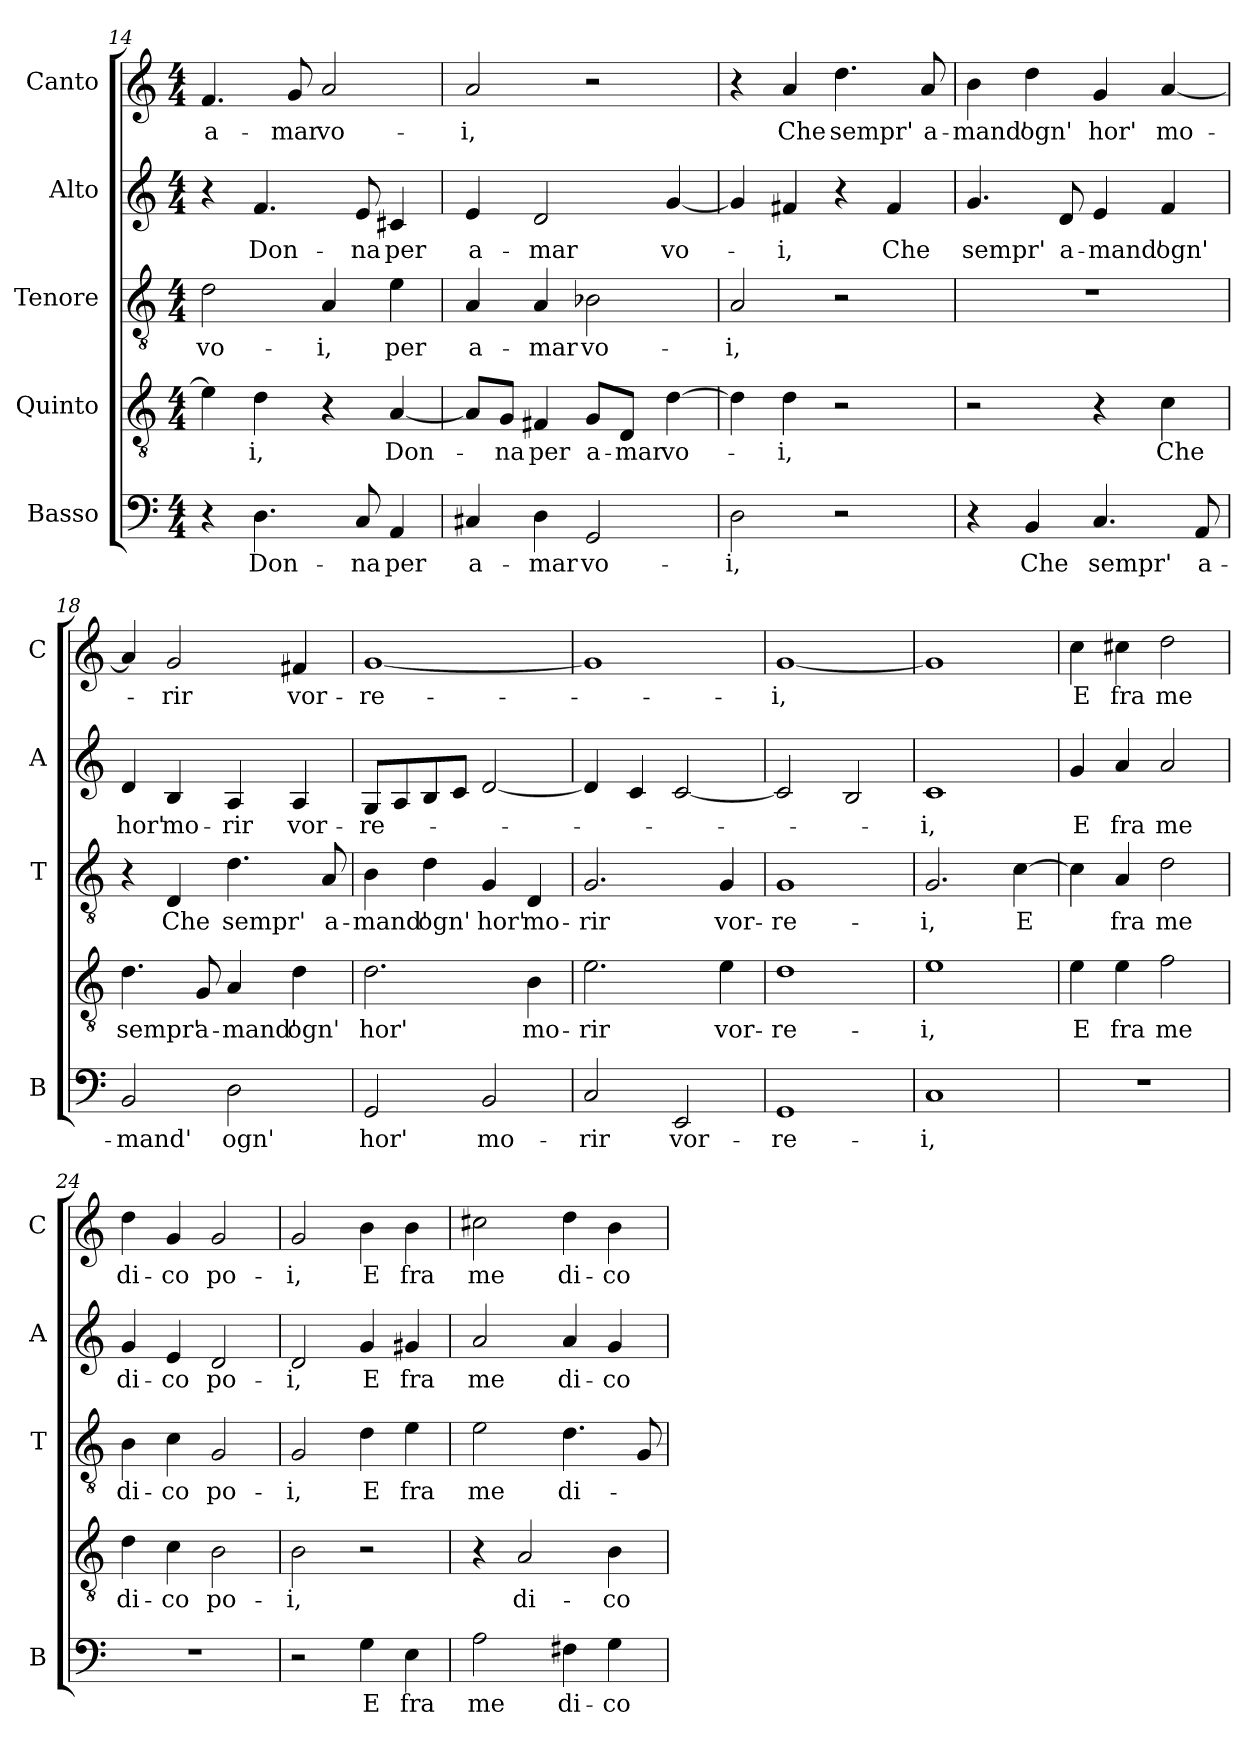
**kern	**text	**kern	**text	**kern	**text	**kern	**text	**kern	**text
*part5	*part5	*part4	*part4	*part3	*part3	*part2	*part2	*part1	*part1
*staff5	*staff5	*staff4	*staff4	*staff3	*staff3	*staff2	*staff2	*staff1	*staff1
*I"Basso	*	*I"Quinto	*	*I"Tenore	*	*I"Alto	*	*I"Canto	*
*I'B	*	*	*	*I'T	*	*I'A	*	*I'C	*
*clefF4	*	*clefGv2	*	*clefGv2	*	*clefG2	*	*clefG2	*
*k[]	*	*k[]	*	*k[]	*	*k[]	*	*k[]	*
*C:	*	*C:	*	*C:	*	*C:	*	*C:	*
*M4/4	*	*M4/4	*	*M4/4	*	*M4/4	*	*M4/4	*
=14	=14	=14	=14	=14	=14	=14	=14	=14	=14
!	!	!	!	!	!LO:LY:b	!	!	!	!LO:LY:b
4r	.	4e\]	.	2d\	vo-	4r	.	4.f/	a-
!	!LO:LY:b	!	!LO:LY:b	!	!	!	!LO:LY:b	!	!
4.D\	Don-	4d\	-i,	.	.	4.f/	Don-	.	.
!	!	!	!	!	!	!	!	!	!LO:LY:b
.	.	.	.	.	.	.	.	8g/	-mar
!	!	!	!	!	!LO:LY:b	!	!	!	!LO:LY:b
.	.	4r	.	4A/	-i,	.	.	2a/	vo-
!	!LO:LY:b	!	!	!	!	!	!LO:LY:b	!	!
8C/	-na	.	.	.	.	8e/	-na	.	.
!	!LO:LY:b	!	!LO:LY:b	!	!LO:LY:b	!	!LO:LY:b	!	!
4AA/	per	[4A/	Don-	4e\	per	4c#X/	per	.	.
!!LO:PB:g=z
=15	=15	=15	=15	=15	=15	=15	=15	=15	=15
!	!LO:LY:b	!	!	!	!LO:LY:b	!	!LO:LY:b	!	!LO:LY:b
4C#X/	a-	8A/L]	.	4A/	a-	4e/	a-	2a/	-i,
!	!	!	!LO:LY:b	!	!	!	!	!	!
.	.	8G/J	-na	.	.	.	.	.	.
!	!LO:LY:b	!	!LO:LY:b	!	!LO:LY:b	!	!LO:LY:b	!	!
4D\	-mar	4F#X/	per	4A/	-mar	2d/	-mar	.	.
!	!LO:LY:b	!	!LO:LY:b	!	!LO:LY:b	!	!	!	!
2GG/	vo-	8G/L	a-	2B-X\	vo-	.	.	2r	.
!	!	!	!LO:LY:b	!	!	!	!	!	!
.	.	8D/J	-mar	.	.	.	.	.	.
!	!	!	!LO:LY:b	!	!	!	!LO:LY:b	!	!
.	.	[4d\	vo-	.	.	[4g/	vo-	.	.
=16	=16	=16	=16	=16	=16	=16	=16	=16	=16
!	!LO:LY:b	!	!	!	!LO:LY:b	!	!	!	!
2D\	-i,	4d\]	.	2A/	-i,	4g/]	.	4r	.
!	!	!	!LO:LY:b	!	!	!	!LO:LY:b	!	!LO:LY:b
.	.	4d\	-i,	.	.	4f#X/	-i,	4a/	Che
!	!	!	!	!	!	!	!	!	!LO:LY:b
2r	.	2r	.	2r	.	4r	.	4.dd\	sempr'
!	!	!	!	!	!	!	!LO:LY:b	!	!
.	.	.	.	.	.	4f#/	Che	.	.
!	!	!	!	!	!	!	!	!	!LO:LY:b
.	.	.	.	.	.	.	.	8a/	a-
=17	=17	=17	=17	=17	=17	=17	=17	=17	=17
!	!	!	!	!	!	!	!LO:LY:b	!	!LO:LY:b
4r	.	2r	.	1r	.	4.g/	sempr'	4b\	-mand'
!	!LO:LY:b	!	!	!	!	!	!	!	!LO:LY:b
4BB/	Che	.	.	.	.	.	.	4dd\	ogn'
!	!	!	!	!	!	!	!LO:LY:b	!	!
.	.	.	.	.	.	8d/	a-	.	.
!	!LO:LY:b	!	!	!	!	!	!LO:LY:b	!	!LO:LY:b
4.C/	sempr'	4r	.	.	.	4e/	-mand'	4g/	hor'
!	!	!	!LO:LY:b	!	!	!	!LO:LY:b	!	!LO:LY:b
.	.	4c\	Che	.	.	4f/	ogn'	[4a/	mo-
!	!LO:LY:b	!	!	!	!	!	!	!	!
8AA/	a-	.	.	.	.	.	.	.	.
=18	=18	=18	=18	=18	=18	=18	=18	=18	=18
!	!LO:LY:b	!	!LO:LY:b	!	!	!	!LO:LY:b	!	!
2BB/	-mand'	4.d\	sempr'	4r	.	4d/	hor'	4a/]	.
!	!	!	!	!	!LO:LY:b	!	!LO:LY:b	!	!LO:LY:b
.	.	.	.	4D/	Che	4B/	mo-	2g/	-rir
!	!	!	!LO:LY:b	!	!	!	!	!	!
.	.	8G/	a-	.	.	.	.	.	.
!	!LO:LY:b	!	!LO:LY:b	!	!LO:LY:b	!	!LO:LY:b	!	!
2D\	ogn'	4A/	-mand'	4.d\	sempr'	4A/	-rir	.	.
!	!	!	!LO:LY:b	!	!	!	!LO:LY:b	!	!LO:LY:b
.	.	4d\	ogn'	.	.	4A/	vor-	4f#X/	vor-
!	!	!	!	!	!LO:LY:b	!	!	!	!
.	.	.	.	8A/	a-	.	.	.	.
=19	=19	=19	=19	=19	=19	=19	=19	=19	=19
!	!LO:LY:b	!	!LO:LY:b	!	!LO:LY:b	!	!LO:LY:b	!	!LO:LY:b
2GG/	hor'	2.d\	hor'	4B\	-mand'	8G/L	-re-	[1g	-re-
.	.	.	.	.	.	8A/	.	.	.
!	!	!	!	!	!LO:LY:b	!	!	!	!
.	.	.	.	4d\	ogn'	8B/	.	.	.
.	.	.	.	.	.	8c/J	.	.	.
!	!LO:LY:b	!	!	!	!LO:LY:b	!	!	!	!
2BB/	mo-	.	.	4G/	hor'	[2d/	.	.	.
!	!	!	!LO:LY:b	!	!LO:LY:b	!	!	!	!
.	.	4B\	mo-	4D/	mo-	.	.	.	.
=20	=20	=20	=20	=20	=20	=20	=20	=20	=20
!	!LO:LY:b	!	!LO:LY:b	!	!LO:LY:b	!	!	!	!
2C/	-rir	2.e\	-rir	2.G/	-rir	4d/]	.	1g]	.
.	.	.	.	.	.	4c/	.	.	.
!	!LO:LY:b	!	!	!	!	!	!	!	!
2EE/	vor-	.	.	.	.	[2c/	.	.	.
!	!	!	!LO:LY:b	!	!LO:LY:b	!	!	!	!
.	.	4e\	vor-	4G/	vor-	.	.	.	.
!!LO:LB:g=z
=21	=21	=21	=21	=21	=21	=21	=21	=21	=21
!	!LO:LY:b	!	!LO:LY:b	!	!LO:LY:b	!	!	!	!LO:LY:b
1GG	-re-	1d	-re-	1G	-re-	2c/]	.	[1g	-i,
.	.	.	.	.	.	2B/	.	.	.
=22	=22	=22	=22	=22	=22	=22	=22	=22	=22
!	!LO:LY:b	!	!LO:LY:b	!	!LO:LY:b	!	!LO:LY:b	!	!
1C	-i,	1e	-i,	2.G/	-i,	1c	-i,	1g]	.
!	!	!	!	!	!LO:LY:b	!	!	!	!
.	.	.	.	[4c\	E	.	.	.	.
=23	=23	=23	=23	=23	=23	=23	=23	=23	=23
!	!	!	!LO:LY:b	!	!	!	!LO:LY:b	!	!LO:LY:b
1r	.	4e\	E	4c\]	.	4g/	E	4cc\	E
!	!	!	!LO:LY:b	!	!LO:LY:b	!	!LO:LY:b	!	!LO:LY:b
.	.	4e\	fra	4A/	fra	4a/	fra	4cc#X\	fra
!	!	!	!LO:LY:b	!	!LO:LY:b	!	!LO:LY:b	!	!LO:LY:b
.	.	2f\	me	2d\	me	2a/	me	2dd\	me
=24	=24	=24	=24	=24	=24	=24	=24	=24	=24
!	!	!	!LO:LY:b	!	!LO:LY:b	!	!LO:LY:b	!	!LO:LY:b
1r	.	4d\	di-	4B\	di-	4g/	di-	4dd\	di-
!	!	!	!LO:LY:b	!	!LO:LY:b	!	!LO:LY:b	!	!LO:LY:b
.	.	4c\	-co	4c\	-co	4e/	-co	4g/	-co
!	!	!	!LO:LY:b	!	!LO:LY:b	!	!LO:LY:b	!	!LO:LY:b
.	.	2B\	po-	2G/	po-	2d/	po-	2g/	po-
=25	=25	=25	=25	=25	=25	=25	=25	=25	=25
!	!	!	!LO:LY:b	!	!LO:LY:b	!	!LO:LY:b	!	!LO:LY:b
2r	.	2B\	-i,	2G/	-i,	2d/	-i,	2g/	-i,
!	!LO:LY:b	!	!	!	!LO:LY:b	!	!LO:LY:b	!	!LO:LY:b
4G\	E	2r	.	4d\	E	4g/	E	4b\	E
!	!LO:LY:b	!	!	!	!LO:LY:b	!	!LO:LY:b	!	!LO:LY:b
4E\	fra	.	.	4e\	fra	4g#X/	fra	4b\	fra
=26	=26	=26	=26	=26	=26	=26	=26	=26	=26
!	!LO:LY:b	!	!	!	!LO:LY:b	!	!LO:LY:b	!	!LO:LY:b
2A\	me	4r	.	2e\	me	2a/	me	2cc#X\	me
!	!	!	!LO:LY:b	!	!	!	!	!	!
.	.	2A/	di-	.	.	.	.	.	.
!	!LO:LY:b	!	!	!	!LO:LY:b	!	!LO:LY:b	!	!LO:LY:b
4F#X\	di-	.	.	4.d\	di-	4a/	di-	4dd\	di-
!	!LO:LY:b	!	!LO:LY:b	!	!	!	!LO:LY:b	!	!LO:LY:b
4G\	-co	4B\	-co	.	.	4g/	-co	4b\	-co
.	.	.	.	8G/	.	.	.	.	.
=	=	=	=	=	=	=	=	=	=
*-	*-	*-	*-	*-	*-	*-	*-	*-	*-
